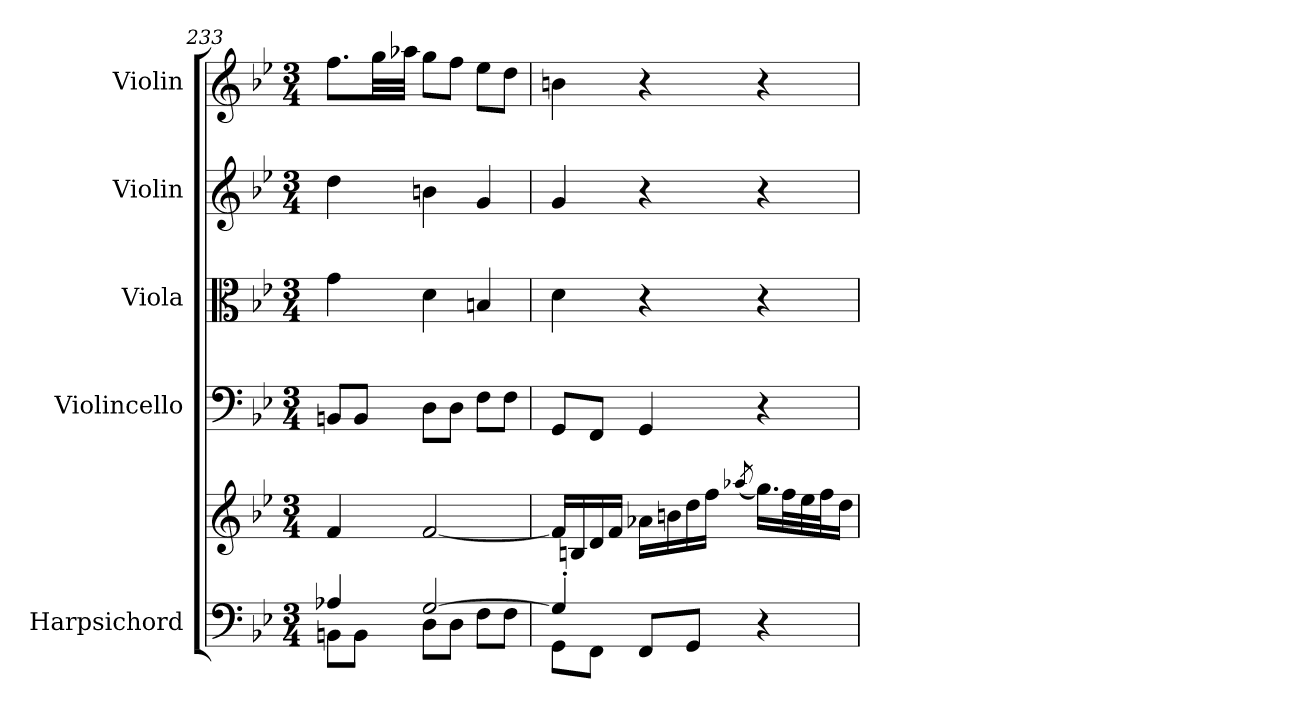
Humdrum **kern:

**kern	**kern	**kern	**kern	**kern	**kern
*part5	*part5	*part4	*part3	*part2	*part1
*staff6	*staff5	*staff4	*staff3	*staff2	*staff1
*I"Harpsichord	*	*I"Violincello	*I"Viola	*I"Violin	*I"Violin
*I'Hpschd	*	*I'Vc	*I'Vla	*I'Vln	*I'Vln
*clefF4	*clefG2	*clefF4	*clefC3	*clefG2	*clefG2
*k[b-e-]	*k[b-e-]	*k[b-e-]	*k[b-e-]	*k[b-e-]	*k[b-e-]
*M3/4	*M3/4	*M3/4	*M3/4	*M3/4	*M3/4
=233	=233	=233	=233	=233	=233
*^	*	*	*	*	*
4A-X/	8BBn\L	4f/	8BBn/L	4g\	4dd\	8.ff\L
.	8BB\J	.	8BB/J	.	.	.
.	.	.	.	.	.	32gg\LL
.	.	.	.	.	.	32aa-X\JJJ
[2G/	8D\L	[2f/	8D\L	4d\	4bn\	8gg\L
.	8D\J	.	8D\J	.	.	8ff\J
.	8F\L	.	8F\L	4Bn/	4g/	8ee-\L
.	8F\J	.	8F\J	.	.	8dd\J
!!LO:LB:g=z
=234	=234	=234	=234	=234	=234	=234
*	*	*^	*	*	*	*
4G'/]	8GG\L	16f/LL]	4ryy	8GG/L	4d\	4g/	4bn\
.	.	16Bn/	.	.	.	.	.
.	8FF\J	16d/	.	8FF/J	.	.	.
.	.	16f/JJ	.	.	.	.	.
2ryy	8FF/L	16a-X\LL	2ryy	4GG/	4r	4r	4r
.	.	16bn\	.	.	.	.	.
.	8GG/J	16dd\	.	.	.	.	.
.	.	16ff\JJ	.	.	.	.	.
.	.	(<8qaa-X/	.	.	.	.	.
.	4r	16.gg\LL)	.	4r	4r	4r	4r
.	.	32ff\L	.	.	.	.	.
.	.	32ee-\	.	.	.	.	.
.	.	32ff\J	.	.	.	.	.
.	.	16dd\JJ	.	.	.	.	.
*v	*v	*	*	*	*	*	*
*	*v	*v	*	*	*	*
=	=	=	=	=	=
*-	*-	*-	*-	*-	*-
